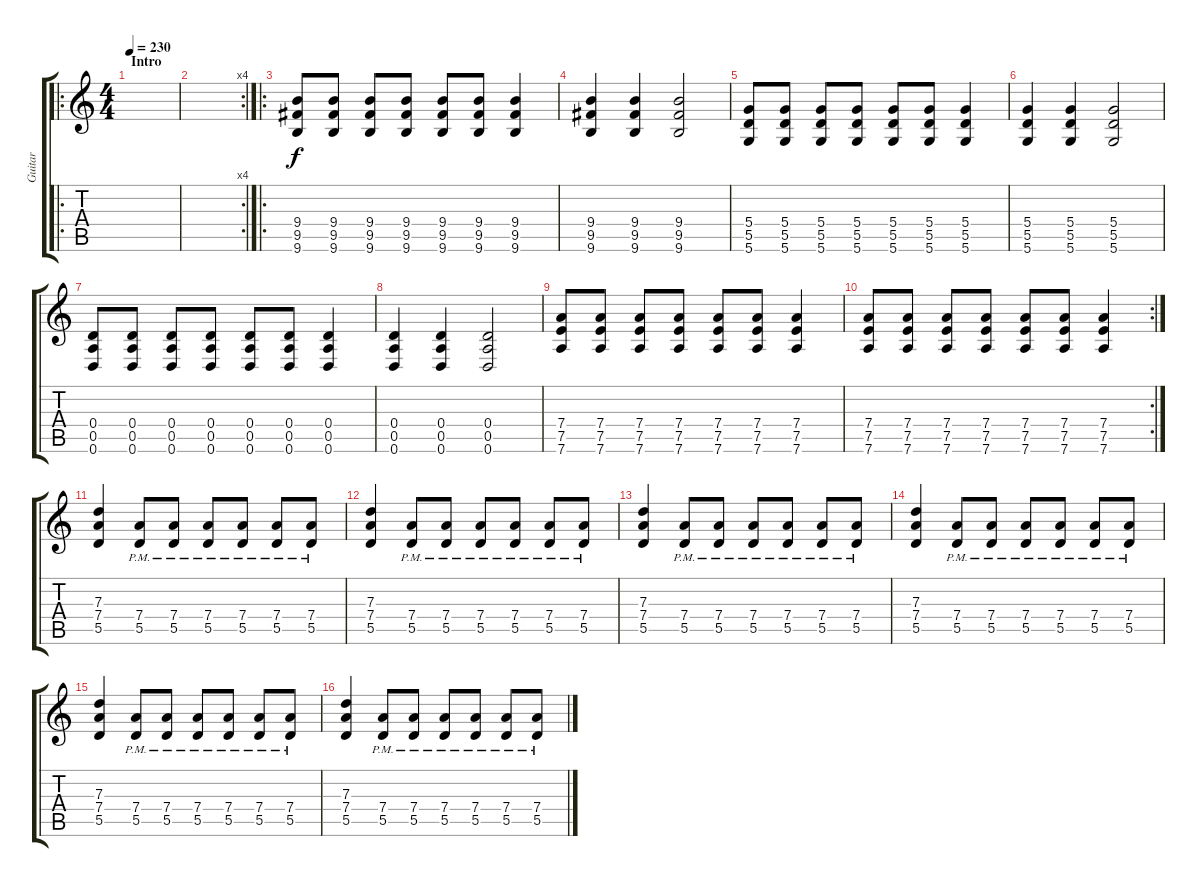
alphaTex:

\track ("Guitar" "Guitar") {instrument distortionguitar}
\staff {score tabs}
\tuning (E4 B3 G3 D3 A2 D2) {hide}
\ro
\ts (4 4)
\section ("" "Intro")
\tempo 230
\clef g2
\ks c
|
\rc 4
|
\ro
(9.4 9.5 9.6).8 (9.4 9.5 9.6).8 (9.4 9.5 9.6).8 (9.4 9.5 9.6).8 (9.4 9.5 9.6).8 (9.4 9.5 9.6).8 (9.4 9.5 9.6).4 |
(9.4 9.5 9.6).4 (9.4 9.5 9.6).4 (9.4 9.5 9.6).2 |
(5.4 5.5 5.6).8 (5.4 5.5 5.6).8 (5.4 5.5 5.6).8 (5.4 5.5 5.6).8 (5.4 5.5 5.6).8 (5.4 5.5 5.6).8 (5.4 5.5 5.6).4 |
(5.4 5.5 5.6).4 (5.4 5.5 5.6).4 (5.4 5.5 5.6).2 |
(0.4 0.5 0.6).8 (0.4 0.5 0.6).8 (0.4 0.5 0.6).8 (0.4 0.5 0.6).8 (0.4 0.5 0.6).8 (0.4 0.5 0.6).8 (0.4 0.5 0.6).4 |
(0.4 0.5 0.6).4 (0.4 0.5 0.6).4 (0.4 0.5 0.6).2 |
(7.4 7.5 7.6).8 (7.4 7.5 7.6).8 (7.4 7.5 7.6).8 (7.4 7.5 7.6).8 (7.4 7.5 7.6).8 (7.4 7.5 7.6).8 (7.4 7.5 7.6).4 |
\rc 2
(7.4 7.5 7.6).8 (7.4 7.5 7.6).8 (7.4 7.5 7.6).8 (7.4 7.5 7.6).8 (7.4 7.5 7.6).8 (7.4 7.5 7.6).8 (7.4 7.5 7.6).4 |
(7.3 7.4 5.5).4 (7.4{pm} 5.5{pm}).8 (7.4{pm} 5.5{pm}).8 (7.4{pm} 5.5{pm}).8 (7.4{pm} 5.5{pm}).8 (7.4{pm} 5.5{pm}).8 (7.4{pm} 5.5{pm}).8 |
(7.3 7.4 5.5).4 (7.4{pm} 5.5{pm}).8 (7.4{pm} 5.5{pm}).8 (7.4{pm} 5.5{pm}).8 (7.4{pm} 5.5{pm}).8 (7.4{pm} 5.5{pm}).8 (7.4{pm} 5.5{pm}).8 |
(7.3 7.4 5.5).4 (7.4{pm} 5.5{pm}).8 (7.4{pm} 5.5{pm}).8 (7.4{pm} 5.5{pm}).8 (7.4{pm} 5.5{pm}).8 (7.4{pm} 5.5{pm}).8 (7.4{pm} 5.5{pm}).8 |
(7.3 7.4 5.5).4 (7.4{pm} 5.5{pm}).8 (7.4{pm} 5.5{pm}).8 (7.4{pm} 5.5{pm}).8 (7.4{pm} 5.5{pm}).8 (7.4{pm} 5.5{pm}).8 (7.4{pm} 5.5{pm}).8 |
(7.3 7.4 5.5).4 (7.4{pm} 5.5{pm}).8 (7.4{pm} 5.5{pm}).8 (7.4{pm} 5.5{pm}).8 (7.4{pm} 5.5{pm}).8 (7.4{pm} 5.5{pm}).8 (7.4{pm} 5.5{pm}).8 |
(7.3 7.4 5.5).4 (7.4{pm} 5.5{pm}).8 (7.4{pm} 5.5{pm}).8 (7.4{pm} 5.5{pm}).8 (7.4{pm} 5.5{pm}).8 (7.4{pm} 5.5{pm}).8 (7.4{pm} 5.5{pm}).8
